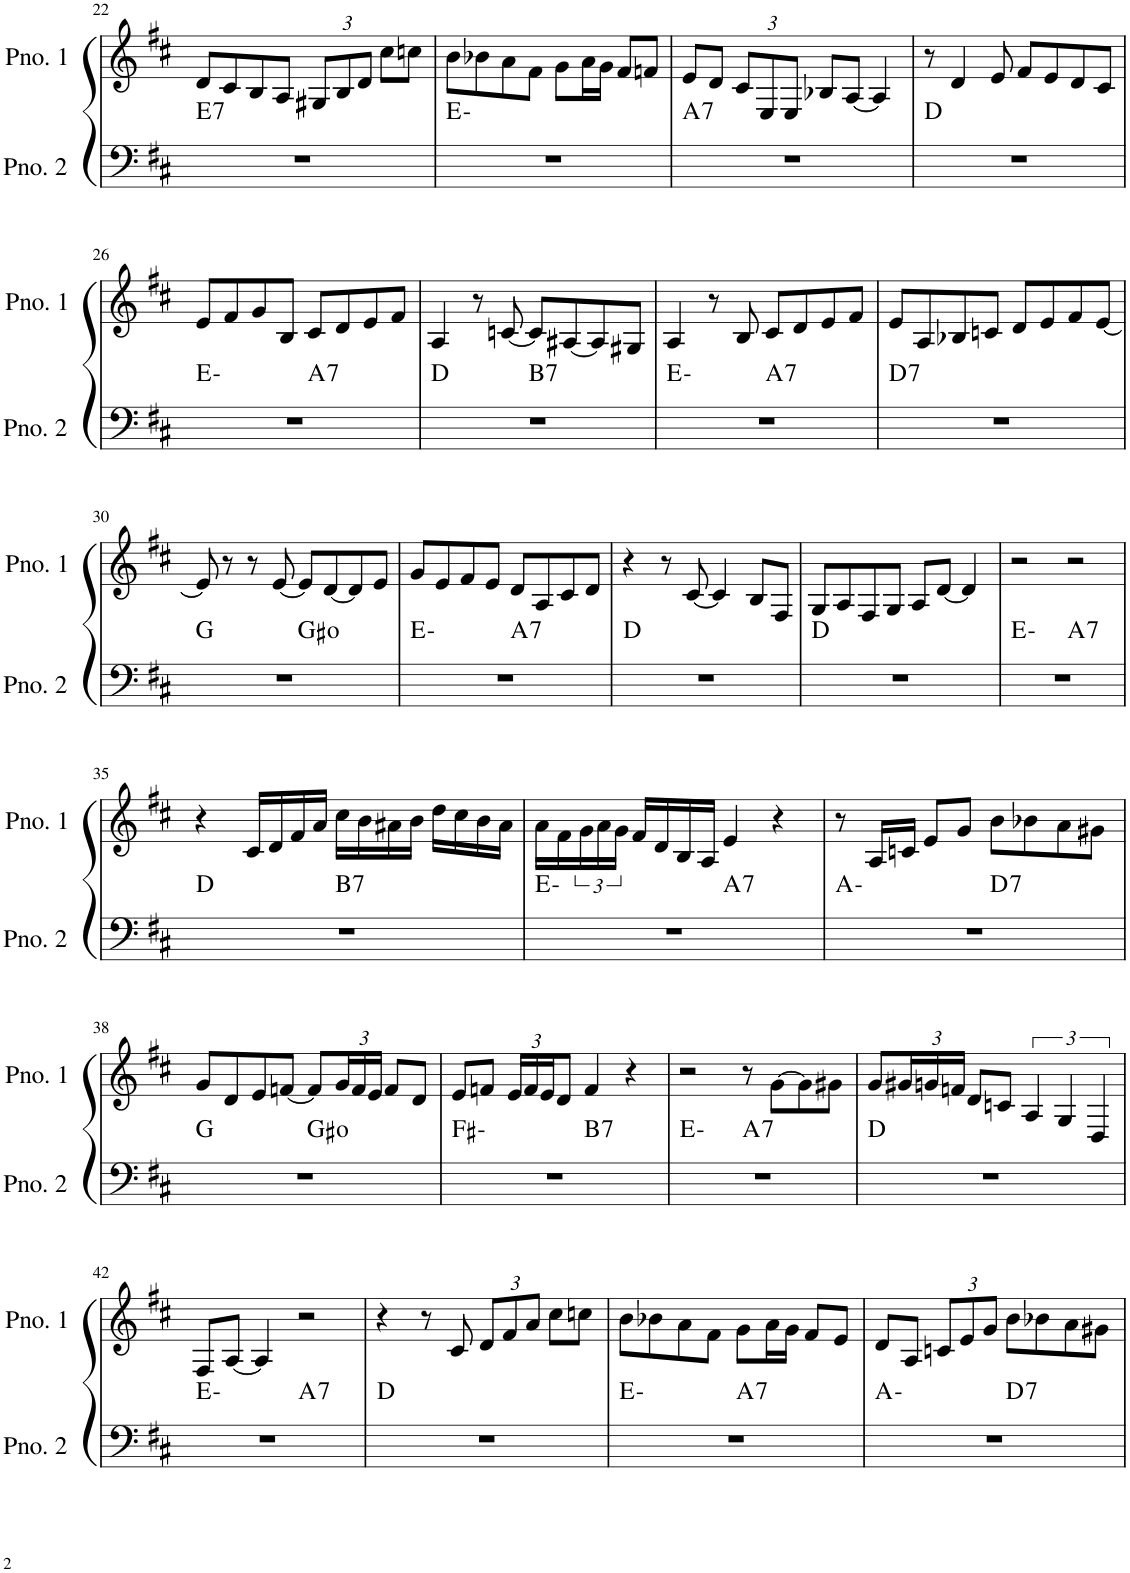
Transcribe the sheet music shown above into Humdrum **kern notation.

**kern	**harte	**kern
*part2	*part2	*part1
*staff2	*	*staff1
*I"ピアノ 2	*	*I"ピアノ 1
!!LO:PB:g=z
*clefF4	*	*clefG2
*k[f#c#]	*	*k[f#c#]
*M4/4	*	*M4/4
=22	=22	=22
!	!LO:H:kt=7	!
1r	E:7	8d/L
.	.	8c#/
.	.	8B/
.	.	8A/J
*	*	*Xbrackettup
.	.	12G#X/L
.	.	12B/
.	.	12d/J
.	.	8cc#\L
.	.	8ccn\J
=23	=23	=23
1r	E:min	8b\L
.	.	8b-X\
.	.	8a\
.	.	8f#\J
.	.	8g\L
.	.	16a\L
.	.	16g\JJ
.	.	8f#/L
.	.	8fn/J
=24	=24	=24
!	!LO:H:kt=7	!
1r	A:7	8e/L
.	.	8d/J
.	.	12c#/L
.	.	12E/
.	.	12E/J
.	.	8B-X/L
.	.	[8A/J
.	.	4A/]
=25	=25	=25
1r	D:maj	8r
.	.	4d/
.	.	8e/
.	.	8f#/L
.	.	8e/
.	.	8d/
.	.	8c#/J
!!LO:LB:g=z
=26	=26	=26
*^	*	*
1r	2ryy	E:min	8e/L
.	.	.	8f#/
.	.	.	8g/
.	.	.	8B/J
!	!	!LO:H:kt=7	!
.	2ryy	A:7	8c#/L
.	.	.	8d/
.	.	.	8e/
.	.	.	8f#/J
=27	=27	=27	=27
1r	2ryy	D:maj	4A/
.	.	.	8r
.	.	.	[8cn/
!	!	!LO:H:kt=7	!
.	2ryy	B:7	8c/L]
.	.	.	[8A#X/
.	.	.	8A#/]
.	.	.	8G#X/J
=28	=28	=28	=28
1r	2ryy	E:min	4A/
.	.	.	8r
.	.	.	8B/
!	!	!LO:H:kt=7	!
.	2ryy	A:7	8c#/L
.	.	.	8d/
.	.	.	8e/
.	.	.	8f#/J
=29	=29	=29	=29
!	!	!LO:H:kt=7	!
*v	*v	*	*
1r	D:7	8e/L
.	.	8A/
.	.	8B-X/
.	.	8cn/J
.	.	8d/L
.	.	8e/
.	.	8f#/
.	.	[8e/J
!!LO:LB:g=z
=30	=30	=30
*^	*	*
1r	2ryy	G:maj	8e/]
.	.	.	8r
.	.	.	8r
.	.	.	[8e/
.	2ryy	G#:dim	8e/L]
.	.	.	[8d/
.	.	.	8d/]
.	.	.	8e/J
=31	=31	=31	=31
1r	2ryy	E:min	8g/L
.	.	.	8e/
.	.	.	8f#/
.	.	.	8e/J
!	!	!LO:H:kt=7	!
.	2ryy	A:7	8d/L
.	.	.	8A/
.	.	.	8c#/
.	.	.	8d/J
*v	*v	*	*
=32	=32	=32
1r	D:maj	4r
.	.	8r
.	.	[8c#/
.	.	4c#/]
.	.	8B/L
.	.	8F#/J
=33	=33	=33
1r	D:maj	8G/L
.	.	8A/
.	.	8F#/
.	.	8G/J
.	.	8A/L
.	.	[8d/J
.	.	4d/]
=34	=34	=34
*^	*	*
1r	2ryy	E:min	2r
!	!	!LO:H:kt=7	!
.	2ryy	A:7	2r
!!LO:LB:g=z
=35	=35	=35	=35
1r	2ryy	D:maj	4r
.	.	.	16c#/LL
.	.	.	16d/
.	.	.	16f#/
.	.	.	16a/JJ
!	!	!LO:H:kt=7	!
.	2ryy	B:7	16cc#\LL
.	.	.	16b\
.	.	.	16a#X\
.	.	.	16b\JJ
.	.	.	16dd\LL
.	.	.	16cc#\
.	.	.	16b\
.	.	.	16a#\JJ
=36	=36	=36	=36
1r	2ryy	E:min	16a\LL
.	.	.	16f#\
*	*	*	*brackettup
.	.	.	24g\
.	.	.	24a\
.	.	.	24g\JJ
.	.	.	16f#/LL
.	.	.	16d/
.	.	.	16B/
.	.	.	16A/JJ
!	!	!LO:H:kt=7	!
.	2ryy	A:7	4e/
.	.	.	4r
=37	=37	=37	=37
1r	2ryy	A:min	8r
.	.	.	16A/LL
.	.	.	16cn/JJ
.	.	.	8e/L
.	.	.	8g/J
!	!	!LO:H:kt=7	!
.	2ryy	D:7	8b\L
.	.	.	8b-X\
.	.	.	8a\
.	.	.	8g#X\J
!!LO:LB:g=z
=38	=38	=38	=38
1r	2ryy	G:maj	8g/L
.	.	.	8d/
.	.	.	8e/
.	.	.	[8fn/J
.	2ryy	G#:dim	8f/L]
*	*	*	*Xbrackettup
.	.	.	24g/L
.	.	.	24f/
.	.	.	24e/JJ
.	.	.	8f/L
.	.	.	8d/J
=39	=39	=39	=39
1r	2ryy	F#:min	8e/L
.	.	.	8fn/J
.	.	.	24e/LL
.	.	.	24f/
.	.	.	24e/J
.	.	.	8d/J
!	!	!LO:H:kt=7	!
.	2ryy	B:7	4f/
.	.	.	4r
=40	=40	=40	=40
1r	2ryy	E:min	2r
!	!	!LO:H:kt=7	!
.	2ryy	A:7	8r
.	.	.	[8g\L
.	.	.	8g\]
.	.	.	8g#X\J
*v	*v	*	*
=41	=41	=41
1r	D:maj	8g/L
.	.	24g#X/L
.	.	24gn/
.	.	24fn/JJ
.	.	8d/L
.	.	8cn/J
*	*	*brackettup
.	.	6A/
.	.	6G/
.	.	6D/
!!LO:LB:g=z
=42	=42	=42
*^	*	*
1r	2ryy	E:min	8F#/L
.	.	.	[8A/J
.	.	.	4A/]
!	!	!LO:H:kt=7	!
.	2ryy	A:7	2r
*v	*v	*	*
=43	=43	=43
1r	D:maj	4r
.	.	8r
.	.	8c#/
*	*	*Xbrackettup
.	.	12d/L
.	.	12f#/
.	.	12a/J
.	.	8cc#\L
.	.	8ccn\J
=44	=44	=44
*^	*	*
1r	2ryy	E:min	8b\L
.	.	.	8b-X\
.	.	.	8a\
.	.	.	8f#\J
!	!	!LO:H:kt=7	!
.	2ryy	A:7	8g\L
.	.	.	16a\L
.	.	.	16g\JJ
.	.	.	8f#/L
.	.	.	8e/J
=45	=45	=45	=45
1r	2ryy	A:min	8d/L
.	.	.	8A/J
.	.	.	12cn/L
.	.	.	12e/
.	.	.	12g/J
!	!	!LO:H:kt=7	!
.	2ryy	D:7	8b\L
.	.	.	8b-X\
.	.	.	8a\
.	.	.	8g#X\J
*v	*v	*	*
=	=	=
*-	*-	*-
